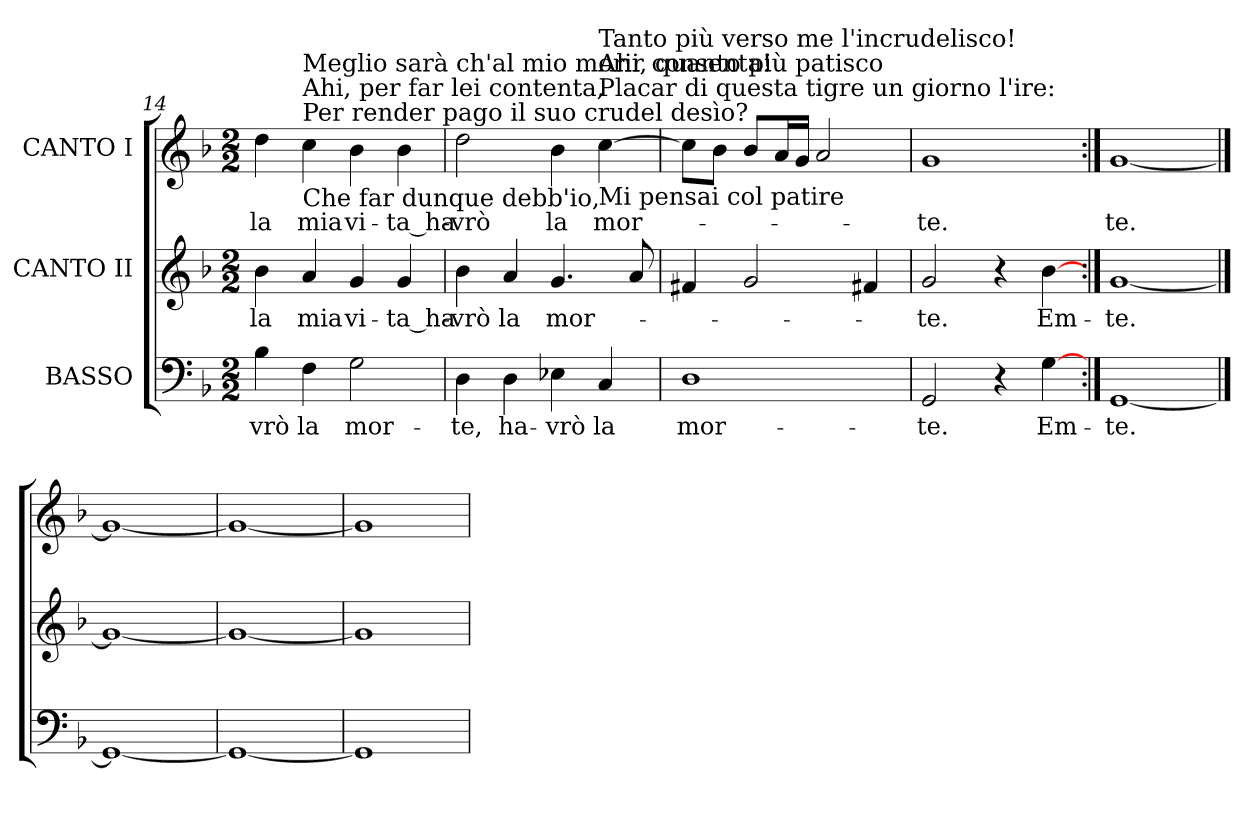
**kern	**text	**kern	**text	**kern	**text
*part3	*part3	*part2	*part2	*part1	*part1
*staff3	*staff3	*staff2	*staff2	*staff1	*staff1
*I"BASSO	*	*I"CANTO II	*	*I"CANTO I	*
*clefF4	*	*clefG2	*	*clefG2	*
*k[b-]	*	*k[b-]	*	*k[b-]	*
*F:	*	*F:	*	*F:	*
*M2/2	*	*M2/2	*	*M2/2	*
=14	=14	=14	=14	=14	=14
!	!LO:LY:b:color=#000000	!	!	!	!
!	!	!	!LO:LY:b:color=#000000	!	!
!	!	!	!	!	!LO:LY:b:color=#000000
4B-i\	-vrò	4b-i\	la	4ddi\	la
!	!LO:LY:b:color=#000000	!	!	!	!
!	!	!	!LO:LY:b:color=#000000	!	!
!	!	!	!	!LO:TX:b:t=Che far dunque debb'io,	!
!	!	!	!	!LO:TX:t=Per render pago il suo crudel desìo?	!
!	!	!	!	!LO:TX:t=Ahi, per far lei contenta,	!
!	!	!	!	!LO:TX:t=Meglio sarà ch'al mio morir consenta!	!
!	!	!	!	!	!LO:LY:b:color=#000000
4Fi\	la	4ai/	mia	4cci\	mia
!	!LO:LY:b:color=#000000	!	!	!	!
!	!	!	!LO:LY:b:color=#000000	!	!
!	!	!	!	!	!LO:LY:b:color=#000000
2Gi\	mor-	4gi/	vi-	4b-i\	vi-
!	!	!	!LO:LY:b:color=#000000	!	!
!	!	!	!	!	!LO:LY:b:color=#000000
.	.	4gi/	-ta_ha-	4b-i\	-ta_ha-
=15	=15	=15	=15	=15	=15
!	!LO:LY:b:color=#000000	!	!	!	!
!	!	!	!LO:LY:b:color=#000000	!	!
!	!	!	!	!	!LO:LY:b:color=#000000
4Di\	-te,	4b-i\	-vrò	2ddi\	-vrò
!	!LO:LY:b:color=#000000	!	!	!	!
!	!	!	!LO:LY:b:color=#000000	!	!
4Di\	ha-	4ai/	la	.	.
!	!LO:LY:b:color=#000000	!	!	!	!
!	!	!	!LO:LY:b:color=#000000	!	!
!	!	!	!	!	!LO:LY:b:color=#000000
4E-Xi\	-vrò	4.gi/	mor-	4b-i\	la
!	!LO:LY:b:color=#000000	!	!	!	!
!	!	!	!	!LO:TX:b:t=Mi pensai col patire	!
!	!	!	!	!LO:TX:t=Placar di questa tigre un giorno l'ire&colon;	!
!	!	!	!	!LO:TX:t=Ahi, quanto più patisco	!
!	!	!	!	!LO:TX:t=Tanto più verso me l'incrudelisco!	!
!	!	!	!	!	!LO:LY:b:color=#000000
4Ci/	la	.	.	[>4cci\	mor-
.	.	8ai/	.	.	.
=16	=16	=16	=16	=16	=16
!	!LO:LY:b:color=#000000	!	!	!	!
1Di	mor-	4f#Xi/	.	8cci\L]	.
.	.	.	.	8b-i\J	.
.	.	2gi/	.	8b-i/L	.
.	.	.	.	16ai/L	.
.	.	.	.	16gi/JJ	.
.	.	.	.	2ai/	.
.	.	4f#Xi/	.	.	.
=17	=17	=17	=17	=17	=17
!	!LO:LY:b:color=#000000	!	!	!	!
!	!	!	!LO:LY:b:color=#000000	!	!
!	!	!	!	!	!LO:LY:b:color=#000000
2GGi/	-te.	2gi/	-te.	1gi	-te.
4r	.	4r	.	.	.
!	!LO:LY:b:color=#000000	!	!	!	!
!	!	!	!LO:LY:b:color=#000000	!	!
[>4Gi\	Em -	[>4b-i\	Em -	.	.
=18:|!	=18:|!	=18:|!	=18:|!	=18:|!	=18:|!
!	!LO:LY:b:color=#000000	!	!	!	!
!	!	!	!LO:LY:b:color=#000000	!	!
!	!	!	!	!	!LO:LY:b:color=#000000
[1GGi	- te.	[1gi	- te.	[1gi	- te.
==19	==19	==19	==19	==19	==19
1GGi_	.	1gi_	.	1gi_	.
=20	=20	=20	=20	=20	=20
1GGi_	.	1gi_	.	1gi_	.
=21	=21	=21	=21	=21	=21
1GGi]	.	1gi]	.	1gi]	.
=	=	=	=	=	=
*-	*-	*-	*-	*-	*-
